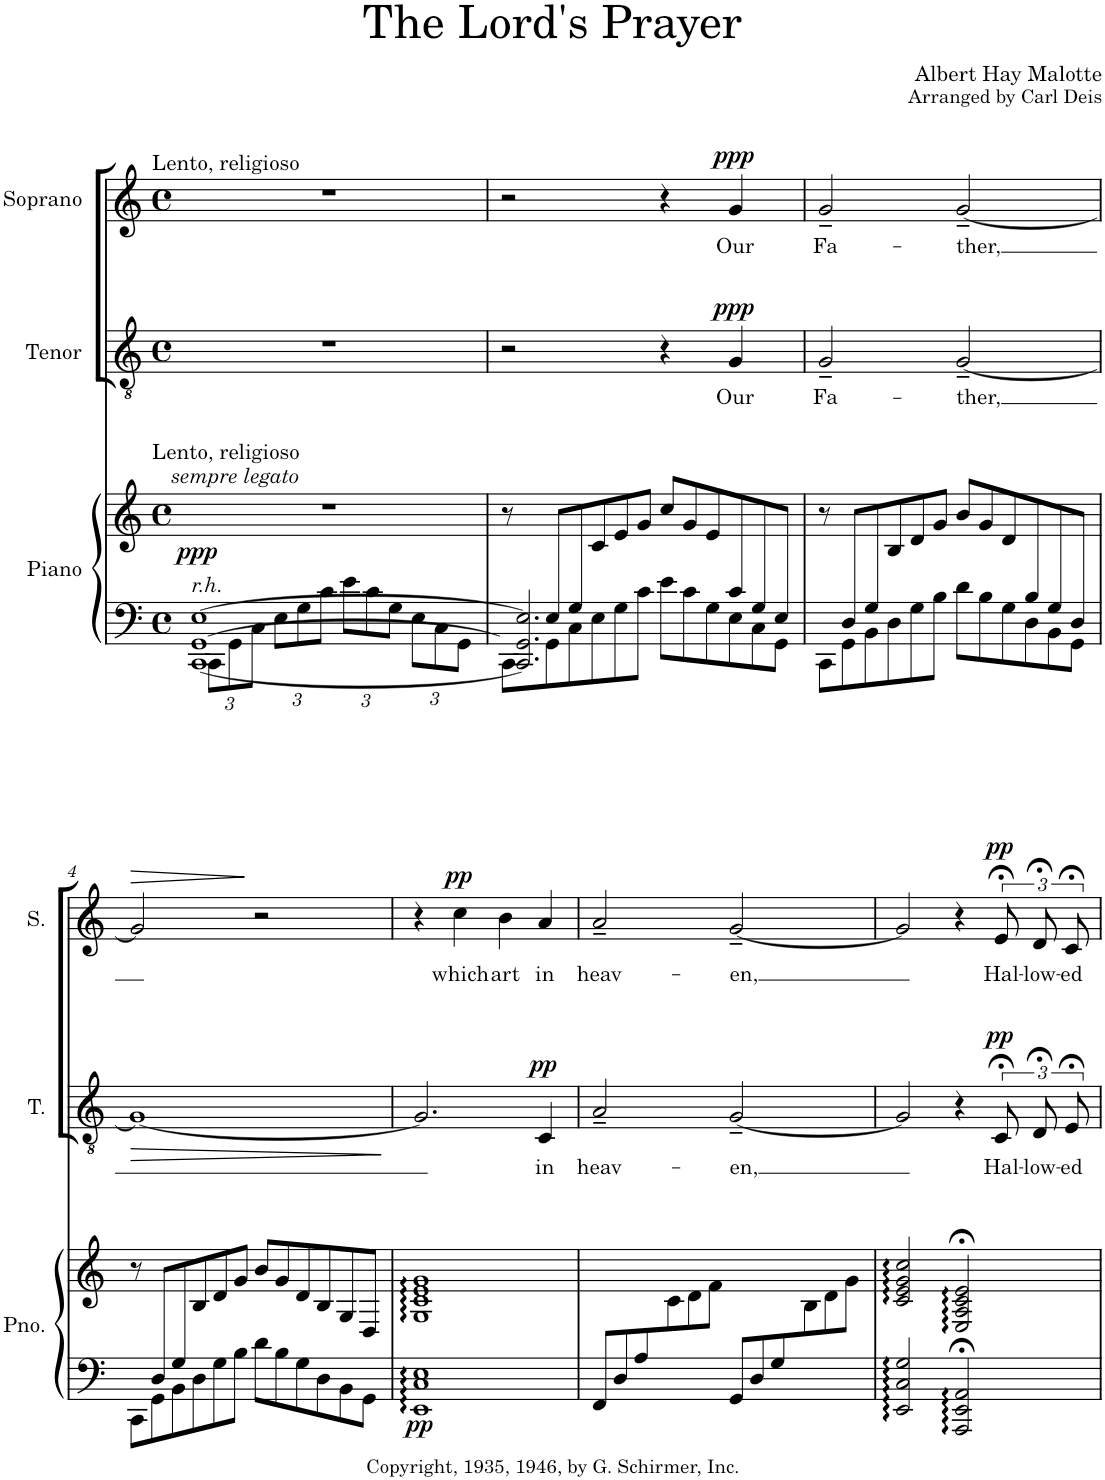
**kern	**kern	**dynam	**kern	**text	**dynam	**kern	**text	**dynam
*part3	*part3	*part3	*part2	*part2	*part2	*part1	*part1	*part1
*staff4	*staff3	*staff3/4	*staff2	*staff2	*staff2	*staff1	*staff1	*staff1
*I"Piano	*	*	*I"Tenor	*	*	*I"Soprano	*	*
*I'Pno.	*	*	*I'T.	*	*	*I'S.	*	*
*clefF4	*clefG2	*	*clefGv2	*	*	*clefG2	*	*
*k[]	*k[]	*	*k[]	*	*	*k[]	*	*
*M4/4	*M4/4	*	*M4/4	*	*	*M4/4	*	*
*met(c)	*met(c)	*	*met(c)	*	*	*met(c)	*	*
=1	=1	=1	=1	=1	=1	=1	=1	=1
*^	*	*	*	*	*	*	*	*
*	*Xbrackettup	*	*	*	*	*	*	*	*
!	!	!	!	!	!	!	!LO:TX:a:t=Lento, religioso	!	!
!	!	!LO:TX:a:t=Lento, religioso	!	!	!	!	!	!	!
!	!	!LO:TX:a:i:t=sempre legato	!	!	!	!	!	!	!
!LO:TX:a:i:t=r.h.	!	!	!	!	!	!	!	!	!
!	!	!	!LO:DY:b	!	!	!	!	!	!
[<1CC [1GG [1E	12CC\L	1r	ppp	1r	.	.	1r	.	.
.	12GG\	.	.	.	.	.	.	.	.
.	12C\J	.	.	.	.	.	.	.	.
.	12E\L	.	.	.	.	.	.	.	.
.	12G\	.	.	.	.	.	.	.	.
.	12c\J	.	.	.	.	.	.	.	.
.	12e\L	.	.	.	.	.	.	.	.
.	12c\	.	.	.	.	.	.	.	.
.	12G\J	.	.	.	.	.	.	.	.
.	12E\L	.	.	.	.	.	.	.	.
.	12C\	.	.	.	.	.	.	.	.
.	12GG\J	.	.	.	.	.	.	.	.
=2	=2	=2	=2	=2	=2	=2	=2	=2	=2
*	*^	*	*	*	*	*	*	*	*
*	*	*brackettup	*	*	*	*	*	*	*	*
12ryy	2.CC/] 2.GG/] 2.E/]	12CC\L	12r	.	2r	.	.	2r	.	.
12E/L	.	12GG\	6ryy	.	.	.	.	.	.	.
12G/	.	12C\	.	.	.	.	.	.	.	.
2ryy	.	12E\	12c/	.	.	.	.	.	.	.
.	.	12G\	12e/	.	.	.	.	.	.	.
.	.	12c\J	12g/J	.	.	.	.	.	.	.
.	.	12e\L	12cc/L	.	4r	.	.	4r	.	.
.	.	12c\	12g/	.	.	.	.	.	.	.
.	.	12G\	12e/	.	.	.	.	.	.	.
!	!	!	!	!	!	!LO:LY:b	!LO:DY:a	!	!LO:LY:b	!LO:DY:a
12c/	4ryy	12E\	4ryy	.	4G/	Our	ppp	4g/	Our	ppp
12G/	.	12C\	.	.	.	.	.	.	.	.
12E/J	.	12GG\J	.	.	.	.	.	.	.	.
=3	=3	=3	=3	=3	=3	=3	=3	=3	=3	=3
!	!	!	!	!	!	!LO:LY:b	!	!	!LO:LY:b	!
*	*v	*v	*	*	*	*	*	*	*	*
12ryy	12CC\L	12r	.	2G~/	Fa-	.	2g~/	Fa-	.
12D/L	12GG\	6ryy	.	.	.	.	.	.	.
12G/	12BB\	.	.	.	.	.	.	.	.
2ryy	12D\	12B/	.	.	.	.	.	.	.
.	12G\	12d/	.	.	.	.	.	.	.
.	12B\J	12g/J	.	.	.	.	.	.	.
!	!	!	!	!	!LO:LY:b	!	!	!LO:LY:b	!
.	12d\L	12b/L	.	[2G~/	-ther,	.	[2g~/	-ther,	.
.	12B\	12g/	.	.	.	.	.	.	.
.	12G\	12d/	.	.	.	.	.	.	.
12B/	12D\	4ryy	.	.	.	.	.	.	.
12G/	12BB\	.	.	.	.	.	.	.	.
12D/J	12GG\J	.	.	.	.	.	.	.	.
!!LO:LB:g=z
=4	=4	=4	=4	=4	=4	=4	=4	=4	=4
!	!	!	!	!	!	!	!	!	!LO:HP:b
12ryy	12CC\L	12r	.	1G_	.	.	2g/]	.	>
12D/L	12GG\	6ryy	.	.	.	.	.	.	.
12G/	12BB\	.	.	.	.	.	.	.	.
2.ryy	12D\	12B/	.	.	.	.	.	.	.
.	12G\	12d/	.	.	.	.	.	.	.
.	12B\J	12g/J	.	.	.	.	.	.	.
.	12d\L	12b/L	.	.	.	.	2r	.	]
.	12B\	12g/	.	.	.	.	.	.	.
.	12G\	12d/	.	.	.	.	.	.	.
.	12D\	12B/	.	.	.	.	.	.	.
.	12BB\	12G/	.	.	.	.	.	.	.
.	12GG\J	12D/J	.	.	.	.	.	.	.
=5	=5	=5	=5	=5	=5	=5	=5	=5	=5
!	!	!	!LO:DY:b=2	!	!	!	!	!	!
*v	*v	*	*	*	*	*	*	*	*
1EE 1C 1E	1G 1c 1e 1g	pp	2.G/]	.	.	4r	.	.
!	!	!	!	!	!	!	!LO:LY:b	!LO:DY:a
.	.	.	.	.	.	4cc\	which	pp
!	!	!	!	!	!	!	!LO:LY:b	!
.	.	.	.	.	.	4b\	art	.
!	!	!	!	!LO:LY:b	!LO:DY:a	!	!LO:LY:b	!
.	.	.	4C/	in	pp	4a/	in	.
=6	=6	=6	=6	=6	=6	=6	=6	=6
*	*^	*	*	*	*	*	*	*
!	!	!	!	!	!LO:LY:b	!	!	!LO:LY:b	!
12FF/L	1ryy	4ryy	.	2A~/	heav-	.	2a~/	heav-	.
12D/	.	.	.	.	.	.	.	.	.
12A/	.	.	.	.	.	.	.	.	.
4ryy	.	12c\	.	.	.	.	.	.	.
.	.	12d\	.	.	.	.	.	.	.
.	.	12f\J	.	.	.	.	.	.	.
!	!	!	!	!	!LO:LY:b	!	!	!LO:LY:b	!
12GG/L	.	4ryy	.	[2G~/	-en,	.	[2g~/	-en,	.
12D/	.	.	.	.	.	.	.	.	.
12G/	.	.	.	.	.	.	.	.	.
4ryy	.	12B\	.	.	.	.	.	.	.
.	.	12d\	.	.	.	.	.	.	.
.	.	12g\J	.	.	.	.	.	.	.
*	*v	*v	*	*	*	*	*	*	*
=7	=7	=7	=7	=7	=7	=7	=7	=7
2EE/ 2C/ 2G/	2c/ 2e/ 2g/ 2cc/	.	2G/]	.	.	2g/]	.	.
2AAA/;< 2EE/;< 2AA/;<	2E/;< 2A/;< 2c/;< 2e/;<	.	4r	.	.	4r	.	.
!	!	!	!	!LO:LY:b	!LO:DY:a	!	!LO:LY:b	!LO:DY:a
.	.	.	12C;</L	Hal-	pp	12e;</L	Hal-	pp
!	!	!	!	!LO:LY:b	!	!	!LO:LY:b	!
.	.	.	12D;</	-low-	.	12d;</	-low-	.
!	!	!	!	!LO:LY:b	!	!	!LO:LY:b	!
.	.	.	12E;</J	-ed	.	12c;</J	-ed	.
=	=	=	=	=	=	=	=	=
*-	*-	*-	*-	*-	*-	*-	*-	*-
